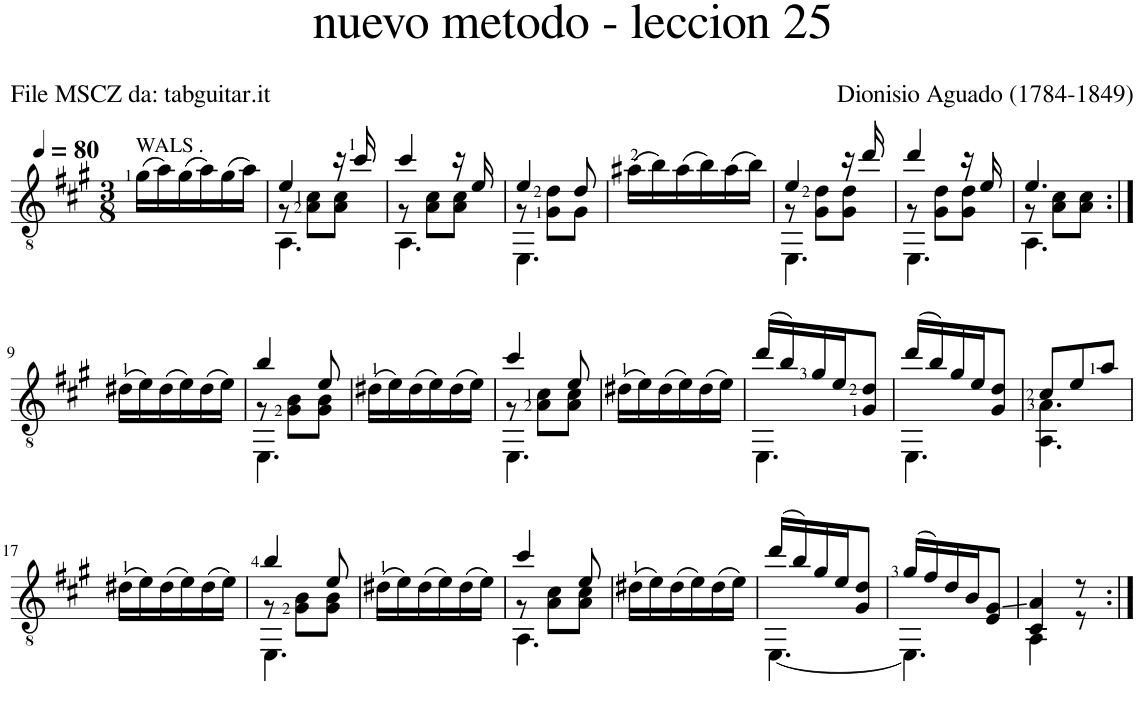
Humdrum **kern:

**kern
*part1
*staff1
*I"Guitar
*I'Guit.
*clefGv2
*k[f#c#g#]
*M3/8
*MM80
=1
!LO:TX:a:t=WALS .
(16g#\LL
16a\)
(16g#\
16a\)
(16g#\
16a\JJ)
=2
*^
*	*^
4e/	8r	4.AA\
.	8A\ 8c#\L	.
16r	8A\ 8c#\J	.
16cc#/	.	.
=3	=3	=3
4cc#/	8r	4.AA\
.	8A\ 8c#\L	.
16r	8A\ 8c#\J	.
16e/	.	.
=4	=4	=4
4e/	8r	4.EE\
.	8G#\ 8d\L	.
8d/	8G#\J	.
*v	*v	*v
=5
(16a#X\LL
16b\)
(16a#\
16b\)
(16a#\
16b\JJ)
=6
*^
*	*^
4e/	8r	4.EE\
.	8G#\ 8d\L	.
16r	8G#\ 8d\J	.
16dd/	.	.
=7	=7	=7
4dd/	8r	4.EE\
.	8G#\ 8d\L	.
16r	8G#\ 8d\J	.
16e/	.	.
=8	=8	=8
4.e/	8r	4.AA\
.	8A\ 8c#\L	.
.	8A\ 8c#\J	.
*v	*v	*v
!!LO:LB:g=z
=9:|!
(16d#X\LL
16e\)
(16d#\
16e\)
(16d#\
16e\JJ)
=10
*^
*	*^
4b/	8r	4.EE\
.	8G#\ 8B\L	.
8e/	8G#\ 8B\J	.
*v	*v	*v
=11
(16d#X\LL
16e\)
(16d#\
16e\)
(16d#\
16e\JJ)
=12
*^
*	*^
4cc#/	8r	4.EE\
.	8A\ 8c#\L	.
8e/	8A\ 8c#\J	.
*v	*v	*v
=13
(16d#X\LL
16e\)
(16d#\
16e\)
(16d#\
16e\JJ)
=14
*^
(16dd/LL	4.EE\
16b/)	.
16g#/	.
16e/J	.
8G#/ 8d/J	.
=15	=15
(16dd/LL	4.EE\
16b/)	.
16g#/	.
16e/J	.
8G#/ 8d/J	.
=16	=16
8c#/L	4.AA\ 4.A\
8e/	.
8a/J	.
*v	*v
!!LO:LB:g=z
=17
(16d#X\LL
16e\)
(16d#\
16e\)
(16d#\
16e\JJ)
=18
*^
*	*^
4b/	8r	4.EE\
.	8G#\ 8B\L	.
8e/	8G#\ 8B\J	.
*v	*v	*v
=19
(16d#X\LL
16e\)
(16d#\
16e\)
(16d#\
16e\JJ)
=20
*^
*	*^
4cc#/	8r	4.AA\
.	8A\ 8c#\L	.
8e/	8A\ 8c#\J	.
*v	*v	*v
=21
(16d#X\LL
16e\)
(16d#\
16e\)
(16d#\
16e\JJ)
=22
*^
(16dd/LL	[4.EE\
16b/)	.
16g#/	.
16e/J	.
8G#/ 8d/J	.
=23	=23
(16g#/LL	4.EE\]
16f#/)	.
16d/	.
16B/J	.
8E/ 8G#/J	.
=24	=24
4C#/ 4A/	4AA\
8r	8r
*v	*v
=:|!
*-
